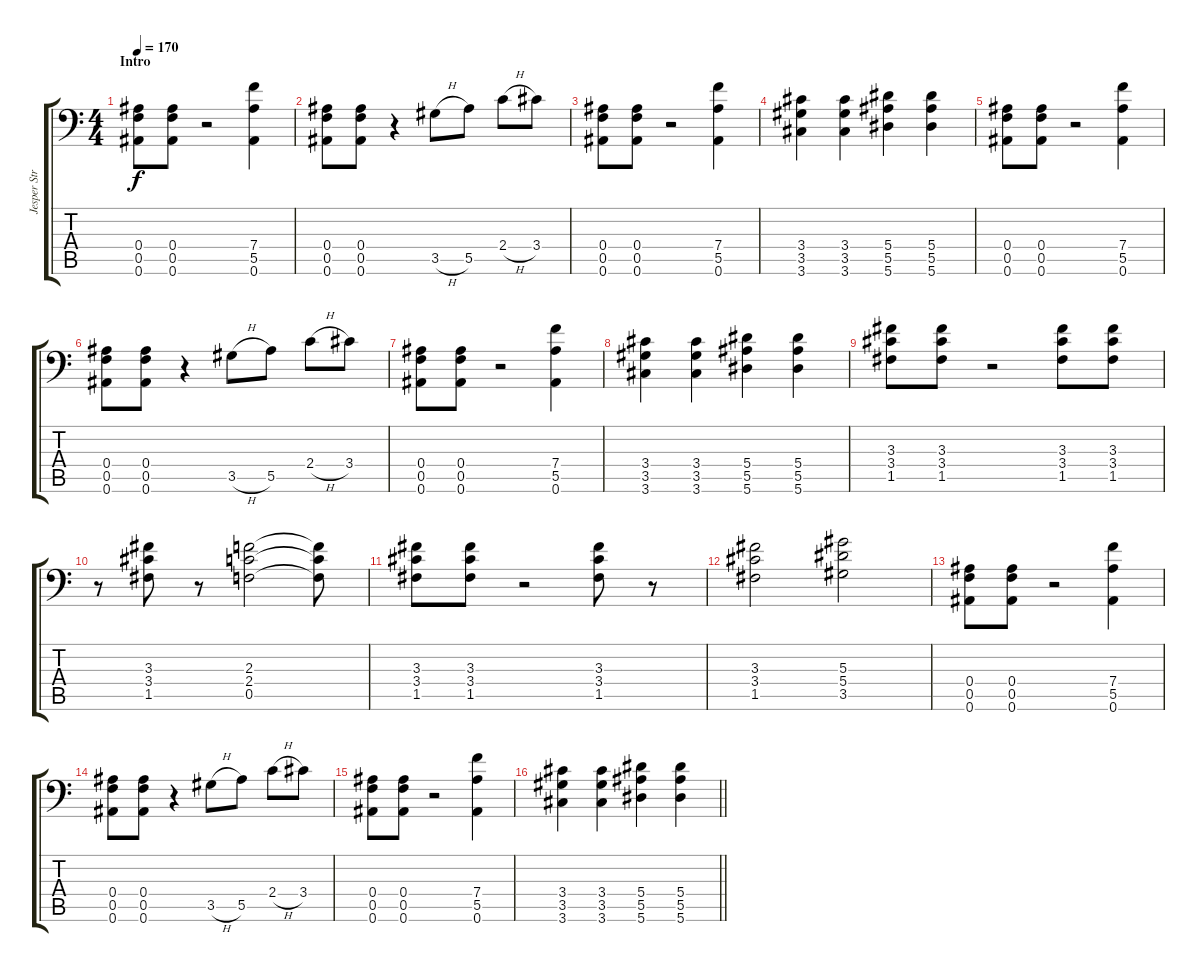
\track ("Jesper Strömblad" "Jesper Str") {instrument distortionguitar}
\staff {score tabs}
\tuning (C4 G3 Eb3 Bb2 F2 Bb1) {hide}
\ts (4 4)
\section ("" "Intro")
\tempo 170
\clef f4
\ks c
(0.4 0.5 0.6).8{dy f instrument distortionguitar} (0.4 0.5 0.6).8 r.2 (7.4 5.5 0.6).4 |
(0.4 0.5 0.6).8 (0.4 0.5 0.6).8 r.4 3.5{h}.8 5.5.8 2.4{h}.8 3.4.8 |
(0.4 0.5 0.6).8 (0.4 0.5 0.6).8 r.2 (7.4 5.5 0.6).4 |
(3.4 3.5 3.6).4 (3.4 3.5 3.6).4 (5.4 5.5 5.6).4 (5.4 5.5 5.6).4 |
(0.4 0.5 0.6).8 (0.4 0.5 0.6).8 r.2 (7.4 5.5 0.6).4 |
(0.4 0.5 0.6).8 (0.4 0.5 0.6).8 r.4 3.5{h}.8 5.5.8 2.4{h}.8 3.4.8 |
(0.4 0.5 0.6).8 (0.4 0.5 0.6).8 r.2 (7.4 5.5 0.6).4 |
(3.4 3.5 3.6).4 (3.4 3.5 3.6).4 (5.4 5.5 5.6).4 (5.4 5.5 5.6).4 |
(3.3 3.4 1.5).8 (3.3 3.4 1.5).8 r.2 (3.3 3.4 1.5).8 (3.3 3.4 1.5).8 |
r.8 (3.3 3.4 1.5).8 r.8 (2.3 2.4 0.5).2 (2.3{t} 2.4{t} 0.5{t}).8 |
(3.3 3.4 1.5).8 (3.3 3.4 1.5).8 r.2 (3.3 3.4 1.5).8 r.8 |
(3.3 3.4 1.5).2 (5.3 5.4 3.5).2 |
(0.4 0.5 0.6).8 (0.4 0.5 0.6).8 r.2 (7.4 5.5 0.6).4 |
(0.4 0.5 0.6).8 (0.4 0.5 0.6).8 r.4 3.5{h}.8 5.5.8 2.4{h}.8 3.4.8 |
(0.4 0.5 0.6).8 (0.4 0.5 0.6).8 r.2 (7.4 5.5 0.6).4 |
\barLineRight lightlight
(3.4 3.5 3.6).4 (3.4 3.5 3.6).4 (5.4 5.5 5.6).4 (5.4 5.5 5.6).4
